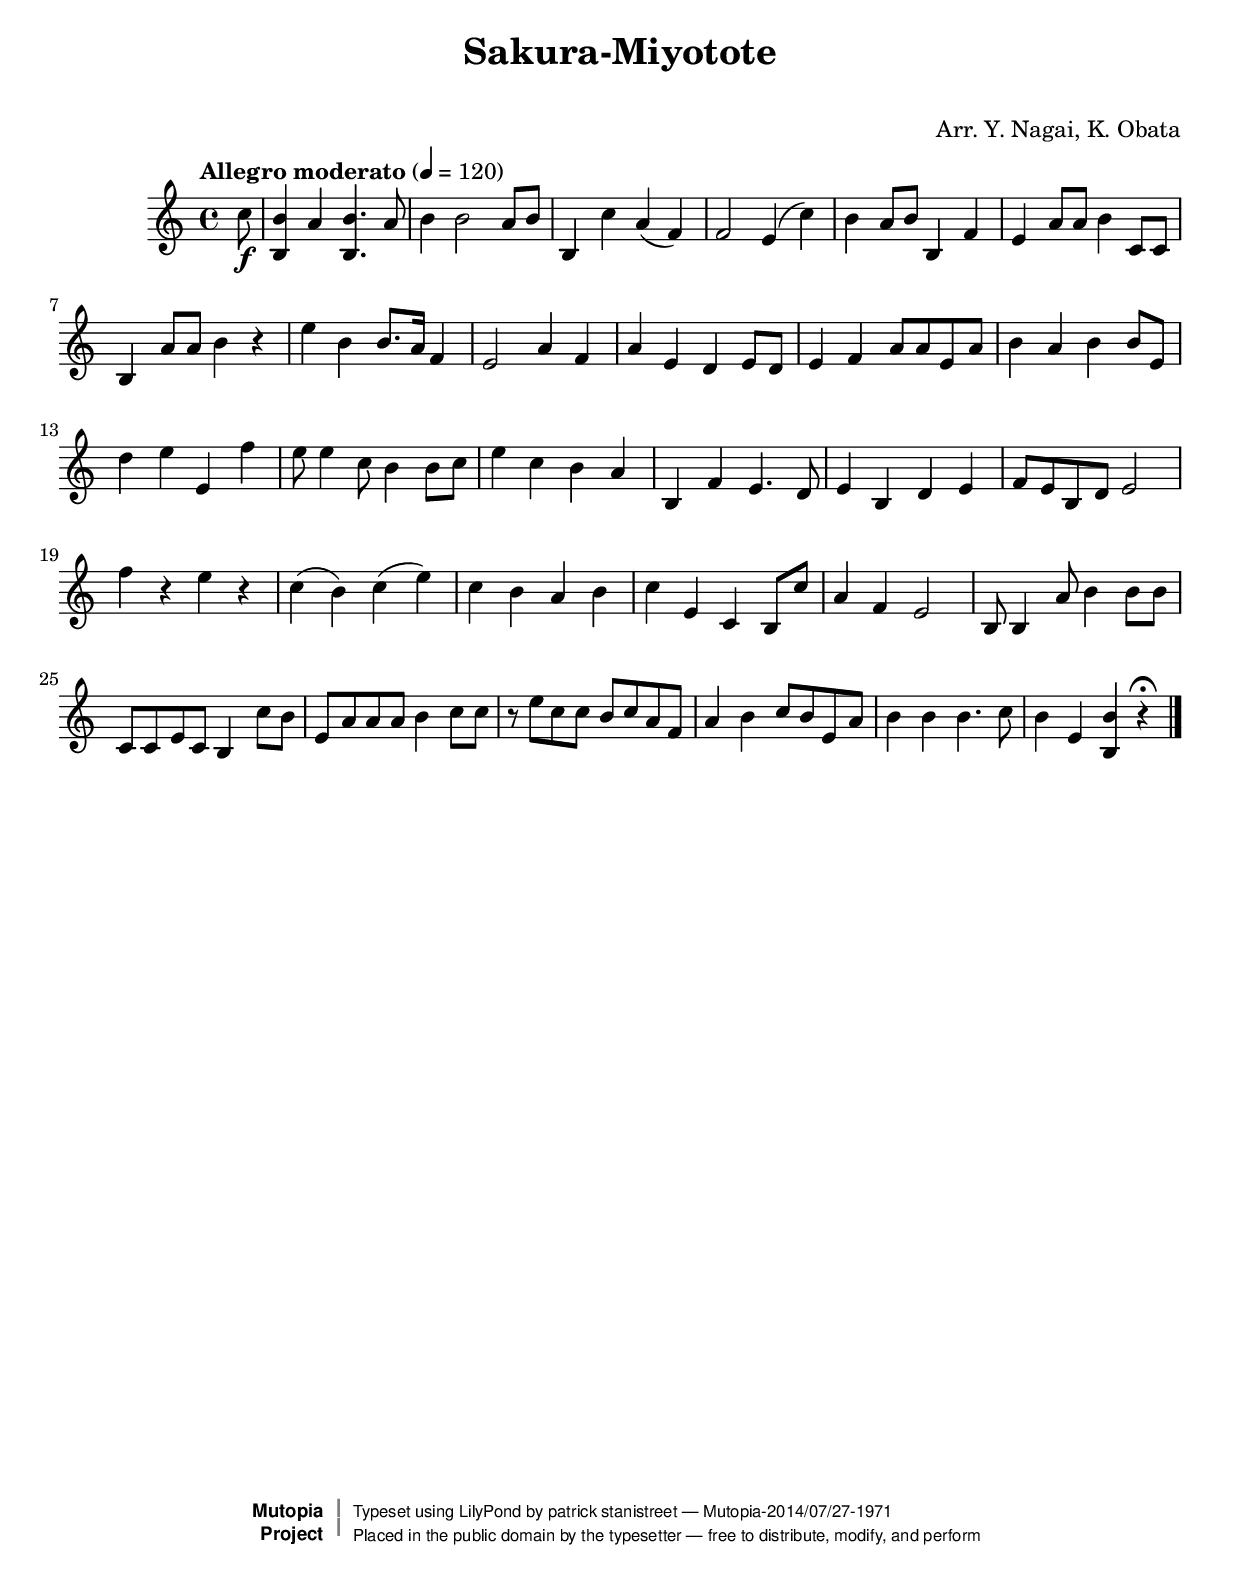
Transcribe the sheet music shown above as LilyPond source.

\version "2.19.7"

tsfooter = \markup {
\column {
  \line {"Arranged by:  Nagai, Iwai and Obata, Kenhachiro"}
  \line {"Source:  Seiyo gakufu Nihon zokkyokushu,  pub. Miki Shoten, Osaka, 1895."}
  \line {"English title:  \"A Collection of Japanese Popular Music.\""}
  \line {"Copyright Public Domain  Typeset by Tom Potter 2007"}
  \line {"http://www.daisyfield.com/music/"}
}
}

\paper {
  top-margin = 2 \cm
  bottom-margin = 2 \cm
%  oddFooterMarkup = \tsfooter
}


\header {
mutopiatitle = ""    %  if not set taken from title field
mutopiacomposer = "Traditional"
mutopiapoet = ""    %  
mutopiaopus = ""    %  
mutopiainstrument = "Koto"
date = ""    %  optional - date piece composed
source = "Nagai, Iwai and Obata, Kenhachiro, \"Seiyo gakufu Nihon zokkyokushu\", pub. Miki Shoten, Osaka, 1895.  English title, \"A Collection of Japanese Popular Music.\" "
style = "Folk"
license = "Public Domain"
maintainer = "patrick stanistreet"
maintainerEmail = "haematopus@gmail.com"
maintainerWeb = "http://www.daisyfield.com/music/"
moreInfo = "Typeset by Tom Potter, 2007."  

title = "Sakura-Miyotote"
subtitle = "  "      %
composer = "Arr. Y. Nagai, K. Obata"

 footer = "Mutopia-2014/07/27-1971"
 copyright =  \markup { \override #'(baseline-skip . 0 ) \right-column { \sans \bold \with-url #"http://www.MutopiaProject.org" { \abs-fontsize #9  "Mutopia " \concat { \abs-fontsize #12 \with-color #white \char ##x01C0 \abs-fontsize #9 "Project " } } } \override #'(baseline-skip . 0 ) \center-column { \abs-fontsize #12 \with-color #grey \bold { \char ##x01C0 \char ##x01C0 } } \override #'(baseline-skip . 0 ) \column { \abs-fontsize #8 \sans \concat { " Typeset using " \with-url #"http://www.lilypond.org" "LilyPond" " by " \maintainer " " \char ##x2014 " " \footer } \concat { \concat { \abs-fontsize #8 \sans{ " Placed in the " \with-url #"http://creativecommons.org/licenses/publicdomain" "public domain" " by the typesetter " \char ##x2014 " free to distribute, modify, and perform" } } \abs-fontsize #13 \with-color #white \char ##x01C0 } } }
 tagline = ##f
}

kotoOne =  {
%    \clef "treble" \key c \major \time 4/4 
% 0
\partial 8 c''8 \f | 
%\partial 8 c''8 -\markup{ \bold {Allegro moderato} } \f | 
% 1
    <b b'>4 a'4 <b b'>4. a'8  | 
% 2
    b'4 b'2 a'8 [ b'8 ] | 
% 3
    b4 c''4 a'4 ( f'4 ) | 
% 4
    f'2 e'4 ( c''4 ) | 
% 5
    b'4 a'8 [ b'8 ] b4 f'4 | 
% 6
    e'4 a'8 [ a'8 ] b'4 c'8 [ c'8 ] | 
% 7
    b4 a'8 [ a'8 ] b'4 r4 | 
% 8
    e''4 b'4 b'8. [ a'16 ] f'4 | 
% 9
    e'2 a'4 f'4 | 
\barNumberCheck #10
    a'4 e'4 d'4 e'8 [ d'8 ] | 
% 11
    e'4 f'4 a'8 [ a'8 e'8 a'8 ] | 
% 12
    b'4 a'4 b'4 b'8 [ e'8 ] | 
% 13
    d''4 e''4 e'4 f''4 | 
% 14
    e''8 e''4 c''8 b'4 b'8 [ c''8 ] | 
% 15
    e''4 c''4 b'4 a'4 | 
% 16
    b4 f'4 e'4. d'8 | 
% 17
    e'4 b4 d'4 e'4 | 
% 18
    f'8 [ e'8 b8 d'8 ] e'2 | 
% 19
    f''4 r4 e''4 r4 | 
\barNumberCheck #20
    c''4 ( b'4 ) c''4 ( e''4 ) | 
% 21
    c''4 b'4 a'4 b'4 | 
% 22
    c''4 e'4 c'4 b8 [ c''8 ] | 
% 23
    a'4 f'4 e'2 | 
% 24
    b8 b4 a'8 b'4 b'8 [ b'8 ] | 
% 25
    c'8 [ c'8 e'8 c'8 ] b4 c''8 [ b'8 ] | 
% 26
    e'8 [ a'8 a'8 a'8 ] b'4 c''8 [ c''8 ] | 
% 27
    r8 e''8 [ c''8 c''8 ] b'8 [ c''8 a'8 f'8 ] | 
% 28
    a'4 b'4 c''8 [ b'8 e'8 a'8 ] | 
% 29
    b'4 b'4 b'4. c''8 | 
\barNumberCheck #30
    b'4 e'4 <b b'>4 r4 ^\fermata 
\bar "|."
}


% The score definition
\score  {
\new Staff <<
    \time 4/4 
    \clef "treble"
    \key c \major
    \tempo "Allegro moderato"  4 = 120
    \set Staff.midiInstrument = "koto"
    \kotoOne
>>

\layout  { }
\midi  { }
}

